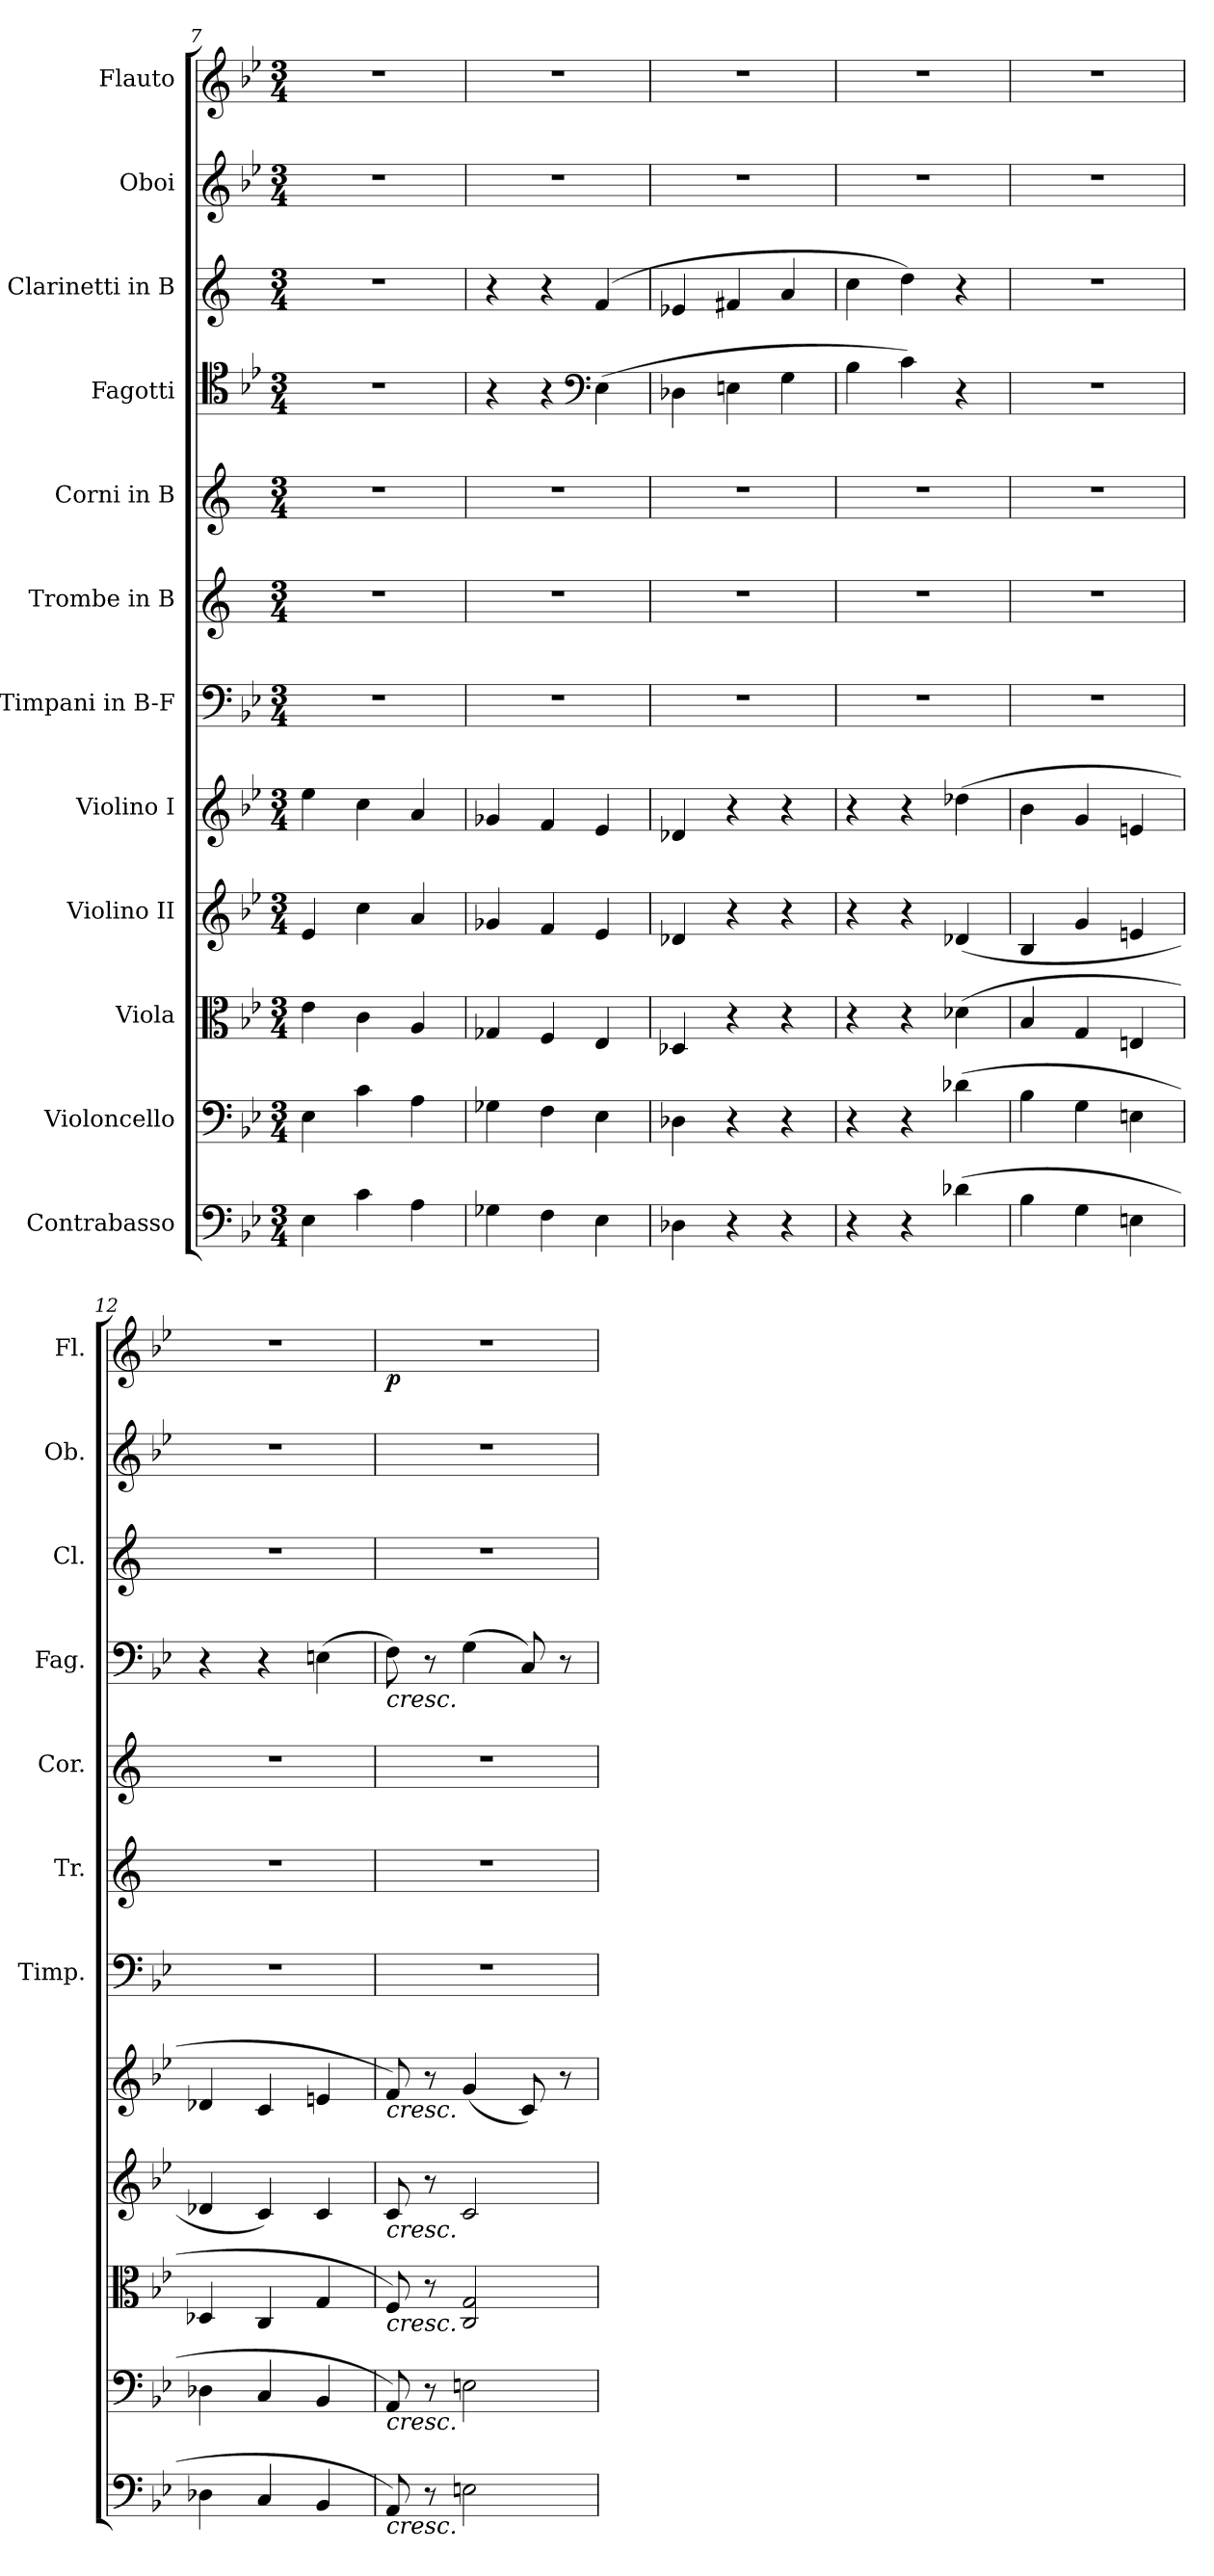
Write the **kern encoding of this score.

**kern	**kern	**kern	**kern	**kern	**kern	**kern	**kern	**kern	**kern	**kern	**kern	**dynam
*part12	*part11	*part10	*part9	*part8	*part7	*part6	*part5	*part4	*part3	*part2	*part1	*part1
*staff12	*staff11	*staff10	*staff9	*staff8	*staff7	*staff6	*staff5	*staff4	*staff3	*staff2	*staff1	*staff1
*I"Contrabasso	*I"Violoncello	*I"Viola	*I"Violino II	*I"Violino I	*I"Timpani in B-F	*I"Trombe in B	*I"Corni in B	*I"Fagotti	*I"Clarinetti in B	*I"Oboi	*I"Flauto	*
*	*	*	*	*	*I'Timp.	*I'Tr.	*I'Cor.	*I'Fag.	*I'Cl.	*I'Ob.	*I'Fl.	*
*clefF4	*clefF4	*clefC3	*clefG2	*clefG2	*clefF4	*clefG2	*clefG2	*clefC4	*clefG2	*clefG2	*clefG2	*
*ITrd7c12	*	*	*	*	*	*ITrd1c2	*ITrd4c7	*	*ITrd1c2	*	*	*
*k[b-e-]	*k[b-e-]	*k[b-e-]	*k[b-e-]	*k[b-e-]	*k[b-e-]	*k[b-e-]	*k[b-]	*k[b-e-]	*k[b-e-]	*k[b-e-]	*k[b-e-]	*
*M3/4	*M3/4	*M3/4	*M3/4	*M3/4	*M3/4	*M3/4	*M3/4	*M3/4	*M3/4	*M3/4	*M3/4	*
=7	=7	=7	=7	=7	=7	=7	=7	=7	=7	=7	=7	=7
4EE-\	4E-\	4e-\	4e-/	4ee-\	2.r	2.r	2.r	2.r	2.r	2.r	2.r	.
4C\	4c\	4c\	4cc\	4cc\	.	.	.	.	.	.	.	.
4AA\	4A\	4A/	4a/	4a/	.	.	.	.	.	.	.	.
=8	=8	=8	=8	=8	=8	=8	=8	=8	=8	=8	=8	=8
4GG-X\	4G-X\	4G-X/	4g-X/	4g-X/	2.r	2.r	2.r	4r	4r	2.r	2.r	.
4FF\	4F\	4F/	4f/	4f/	.	.	.	4r	4r	.	.	.
*	*	*	*	*	*	*	*	*clefF4	*	*	*	*
4EE-\	4E-\	4E-/	4e-/	4e-/	.	.	.	(4E-\	(4e-/	.	.	.
=9	=9	=9	=9	=9	=9	=9	=9	=9	=9	=9	=9	=9
4DD-X\	4D-X\	4D-X/	4d-X/	4d-X/	2.r	2.r	2.r	4D-X\	4d-X/	2.r	2.r	.
4r	4r	4r	4r	4r	.	.	.	4En\	4en/	.	.	.
4r	4r	4r	4r	4r	.	.	.	4G\	4g/	.	.	.
=10	=10	=10	=10	=10	=10	=10	=10	=10	=10	=10	=10	=10
4r	4r	4r	4r	4r	2.r	2.r	2.r	4B-\	4b-\	2.r	2.r	.
4r	4r	4r	4r	4r	.	.	.	4c\)	4cc\)	.	.	.
(4D-X\	(4d-X\	(4d-X\	(4d-X/	(4dd-X\	.	.	.	4r	4r	.	.	.
=11	=11	=11	=11	=11	=11	=11	=11	=11	=11	=11	=11	=11
4BB-\	4B-\	4B-/	4B-/	4b-\	2.r	2.r	2.r	2.r	2.r	2.r	2.r	.
4GG\	4G\	4G/	4g/	4g/	.	.	.	.	.	.	.	.
4EEn\	4En\	4En/	4en/	4en/	.	.	.	.	.	.	.	.
=12	=12	=12	=12	=12	=12	=12	=12	=12	=12	=12	=12	=12
4DD-X\	4D-X\	4D-X/	4d-X/	4d-X/	2.r	2.r	2.r	4r	2.r	2.r	2.r	.
4CC/	4C/	4C/	4c/)	4c/	.	.	.	4r	.	.	.	.
4BBB-/	4BB-/	4G/	4c/	4en/	.	.	.	(4En\	.	.	.	.
=13	=13	=13	=13	=13	=13	=13	=13	=13	=13	=13	=13	=13
!	!	!	!	!	!	!	!	!LO:TX:b:i:t=cresc.	!	!	!	!
!	!	!	!	!LO:TX:b:i:t=cresc.	!	!	!	!	!	!	!	!
!	!	!	!LO:TX:b:i:t=cresc.	!	!	!	!	!	!	!	!	!
!	!	!LO:TX:b:i:t=cresc.	!	!	!	!	!	!	!	!	!	!
!	!LO:TX:b:i:t=cresc.	!	!	!	!	!	!	!	!	!	!	!
!LO:TX:b:i:t=cresc.	!	!	!	!	!	!	!	!	!	!	!	!
!	!	!	!	!	!	!	!	!	!	!	!	!LO:DY:b
8AAA/)	8AA/)	8F/)	8c/	8f/)	2.r	2.r	2.r	8F\)	2.r	2.r	2.r	p
8r	8r	8r	8r	8r	.	.	.	8r	.	.	.	.
2EEn\	2En\	2C/ 2G/	2c/	(4g/	.	.	.	(4G\	.	.	.	.
.	.	.	.	8c/)	.	.	.	8C/)	.	.	.	.
.	.	.	.	8r	.	.	.	8r	.	.	.	.
=	=	=	=	=	=	=	=	=	=	=	=	=
*-	*-	*-	*-	*-	*-	*-	*-	*-	*-	*-	*-	*-
